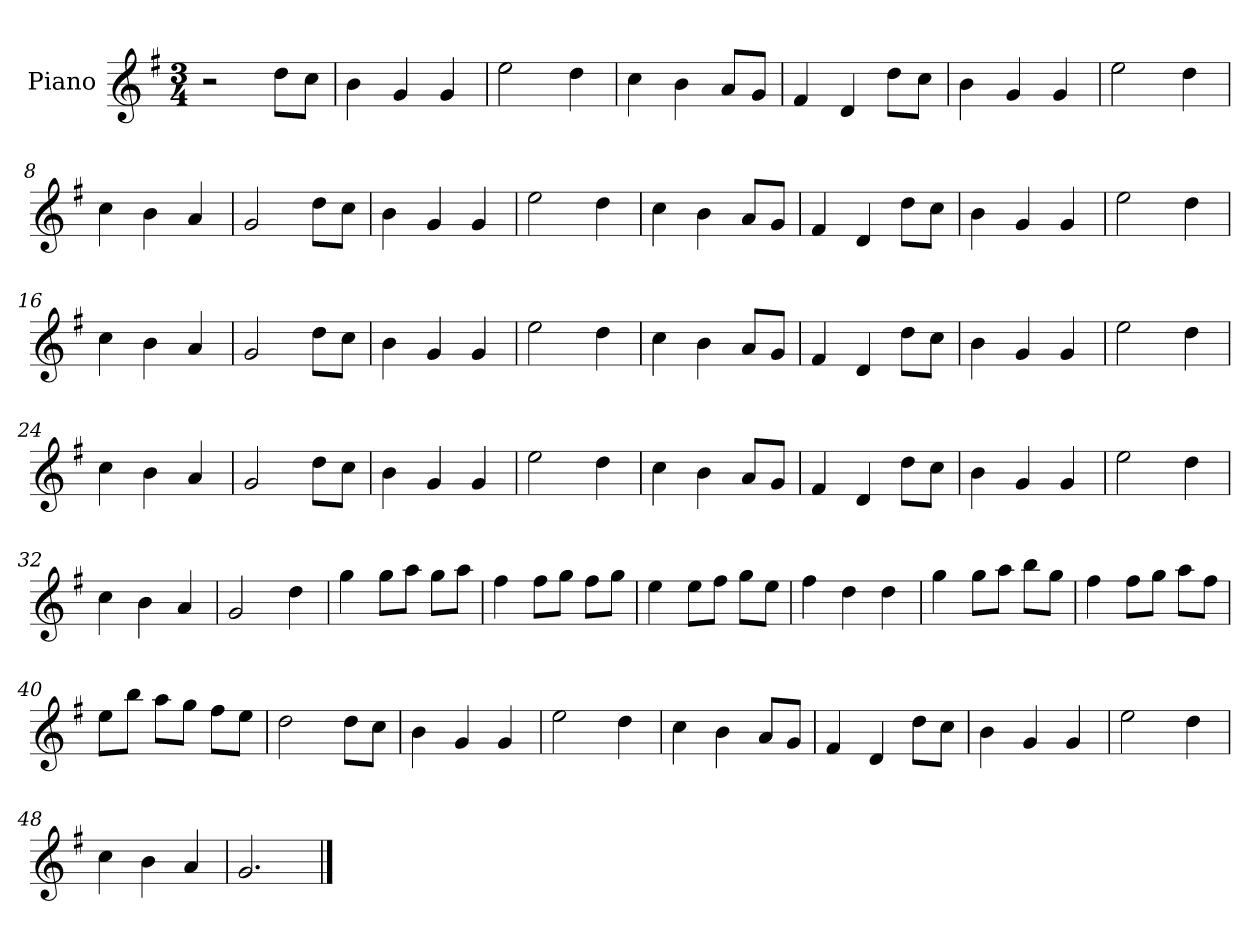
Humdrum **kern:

**kern
*part1
*staff1
*I"Piano
*I'Pno
*clefG2
*k[f#]
*M3/4
=1
2r
8dd\L
8cc\J
=2
4b\
4g/
4g/
=3
2ee\
4dd\
=4
4cc\
4b\
8a/L
8g/J
=5
4f#/
4d/
8dd\L
8cc\J
=6
4b\
4g/
4g/
=7
2ee\
4dd\
=8
4cc\
4b\
4a/
=9
2g/
8dd\L
8cc\J
=10
4b\
4g/
4g/
=11
2ee\
4dd\
=12
4cc\
4b\
8a/L
8g/J
=13
4f#/
4d/
8dd\L
8cc\J
=14
4b\
4g/
4g/
=15
2ee\
4dd\
=16
4cc\
4b\
4a/
=17
2g/
8dd\L
8cc\J
=18
4b\
4g/
4g/
=19
2ee\
4dd\
=20
4cc\
4b\
8a/L
8g/J
=21
4f#/
4d/
8dd\L
8cc\J
=22
4b\
4g/
4g/
=23
2ee\
4dd\
=24
4cc\
4b\
4a/
=25
2g/
8dd\L
8cc\J
=26
4b\
4g/
4g/
=27
2ee\
4dd\
=28
4cc\
4b\
8a/L
8g/J
=29
4f#/
4d/
8dd\L
8cc\J
=30
4b\
4g/
4g/
=31
2ee\
4dd\
=32
4cc\
4b\
4a/
=33
2g/
4dd\
=34
4gg\
8gg\L
8aa\J
8gg\L
8aa\J
=35
4ff#\
8ff#\L
8gg\J
8ff#\L
8gg\J
=36
4ee\
8ee\L
8ff#\J
8gg\L
8ee\J
=37
4ff#\
4dd\
4dd\
=38
4gg\
8gg\L
8aa\J
8bb\L
8gg\J
=39
4ff#\
8ff#\L
8gg\J
8aa\L
8ff#\J
=40
8ee\L
8bb\J
8aa\L
8gg\J
8ff#\L
8ee\J
=41
2dd\
8dd\L
8cc\J
=42
4b\
4g/
4g/
=43
2ee\
4dd\
=44
4cc\
4b\
8a/L
8g/J
=45
4f#/
4d/
8dd\L
8cc\J
=46
4b\
4g/
4g/
=47
2ee\
4dd\
=48
4cc\
4b\
4a/
=49
2.g/
==
*-
